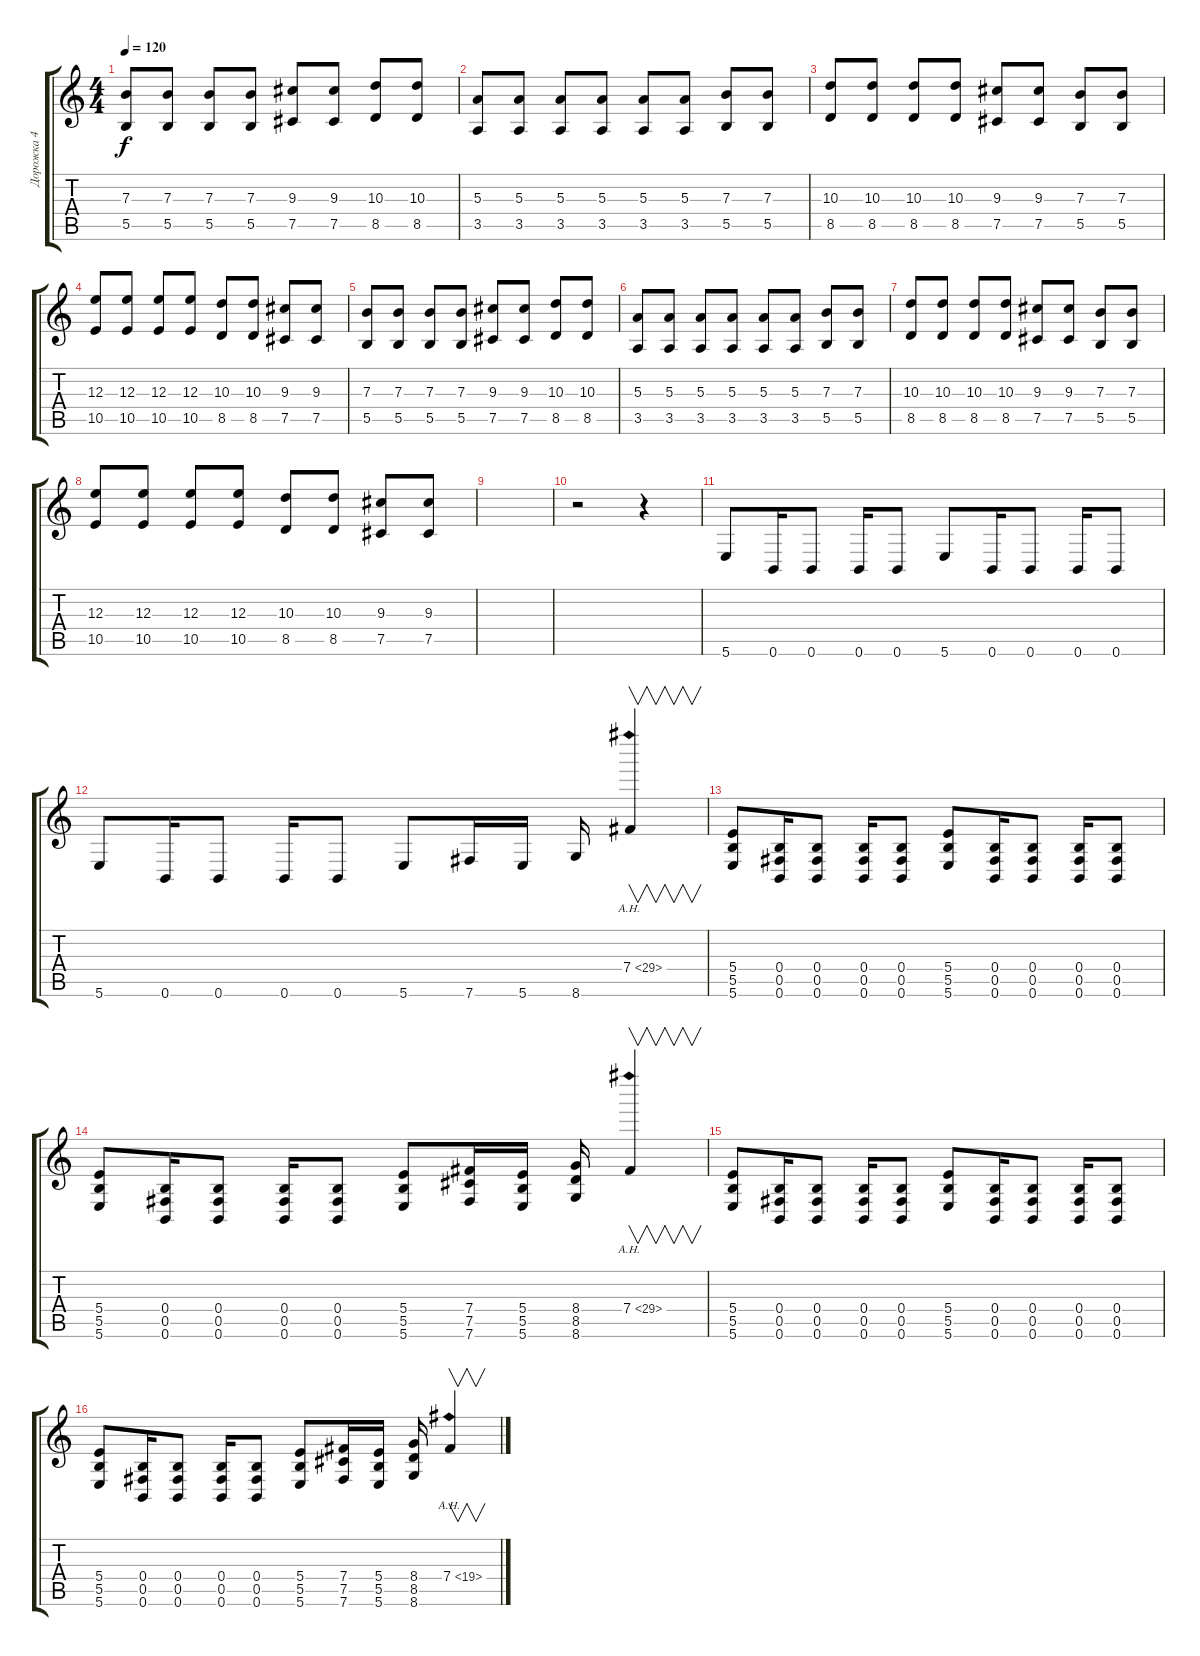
\track ("Дорожка 4" "Дорожка 4") {instrument distortionguitar}
\staff {score tabs}
\tuning (Db4 Ab3 E3 B2 Gb2 B1) {hide}
\ts (4 4)
\tempo 120
\clef g2
\ks c
(7.3 5.5).8{dy f} (7.3 5.5).8 (7.3 5.5).8 (7.3 5.5).8 (9.3 7.5).8 (9.3 7.5).8 (10.3 8.5).8 (10.3 8.5).8 |
(5.3 3.5).8 (5.3 3.5).8 (5.3 3.5).8 (5.3 3.5).8 (5.3 3.5).8 (5.3 3.5).8 (7.3 5.5).8 (7.3 5.5).8 |
(10.3 8.5).8 (10.3 8.5).8 (10.3 8.5).8 (10.3 8.5).8 (9.3 7.5).8 (9.3 7.5).8 (7.3 5.5).8 (7.3 5.5).8 |
(12.3 10.5).8 (12.3 10.5).8 (12.3 10.5).8 (12.3 10.5).8 (10.3 8.5).8 (10.3 8.5).8 (9.3 7.5).8 (9.3 7.5).8 |
(7.3 5.5).8 (7.3 5.5).8 (7.3 5.5).8 (7.3 5.5).8 (9.3 7.5).8 (9.3 7.5).8 (10.3 8.5).8 (10.3 8.5).8 |
(5.3 3.5).8 (5.3 3.5).8 (5.3 3.5).8 (5.3 3.5).8 (5.3 3.5).8 (5.3 3.5).8 (7.3 5.5).8 (7.3 5.5).8 |
(10.3 8.5).8 (10.3 8.5).8 (10.3 8.5).8 (10.3 8.5).8 (9.3 7.5).8 (9.3 7.5).8 (7.3 5.5).8 (7.3 5.5).8 |
(12.3 10.5).8 (12.3 10.5).8 (12.3 10.5).8 (12.3 10.5).8 (10.3 8.5).8 (10.3 8.5).8 (9.3 7.5).8 (9.3 7.5).8 |
|
r.2 r.4 |
5.6.8 0.6.16 0.6.8 0.6.16 0.6.8 5.6.8 0.6.16 0.6.8 0.6.16 0.6.8 |
5.6.8 0.6.16 0.6.8 0.6.16 0.6.8 5.6.8 7.6.16 5.6.16 8.6.16 7.4{ah 22}.4{v} |
(5.4 5.5 5.6).8 (0.4 0.5 0.6).16 (0.4 0.5 0.6).8 (0.4 0.5 0.6).16 (0.4 0.5 0.6).8 (5.4 5.5 5.6).8 (0.4 0.5 0.6).16 (0.4 0.5 0.6).8 (0.4 0.5 0.6).16 (0.4 0.5 0.6).8 |
(5.4 5.5 5.6).8 (0.4 0.5 0.6).16 (0.4 0.5 0.6).8 (0.4 0.5 0.6).16 (0.4 0.5 0.6).8 (5.4 5.5 5.6).8 (7.4 7.5 7.6).16 (5.4 5.5 5.6).16 (8.4 8.5 8.6).16 7.4{ah 22}.4{v} |
(5.4 5.5 5.6).8 (0.4 0.5 0.6).16 (0.4 0.5 0.6).8 (0.4 0.5 0.6).16 (0.4 0.5 0.6).8 (5.4 5.5 5.6).8 (0.4 0.5 0.6).16 (0.4 0.5 0.6).8 (0.4 0.5 0.6).16 (0.4 0.5 0.6).8 |
(5.4 5.5 5.6).8 (0.4 0.5 0.6).16 (0.4 0.5 0.6).8 (0.4 0.5 0.6).16 (0.4 0.5 0.6).8 (5.4 5.5 5.6).8 (7.4 7.5 7.6).16 (5.4 5.5 5.6).16 (8.4 8.5 8.6).16 7.4{ah 12}.4{v}
